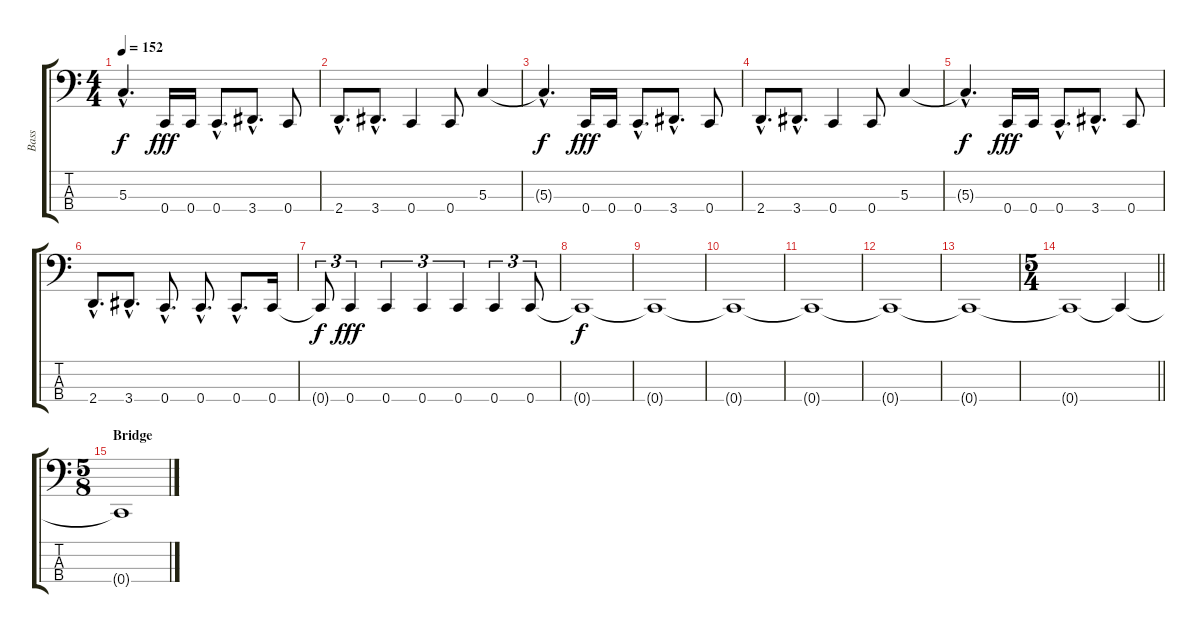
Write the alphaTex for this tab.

\track ("Bass" "Bass") {instrument electricbassfinger}
\staff {score tabs}
\tuning (F2 C2 G1 C1) {hide}
\ts (4 4)
\tempo 152
\clef f4
\ks c
5.3{hac t}.4{d dy f} 0.4.16{dy fff} 0.4.16 0.4{hac}.8{d} 3.4{hac}.8{d} 0.4.8 |
2.4{hac}.8{d} 3.4{hac}.8{d} 0.4.4 0.4.8 5.3.4 |
5.3{hac t}.4{d dy f} 0.4.16{dy fff} 0.4.16 0.4{hac}.8{d} 3.4{hac}.8{d} 0.4.8 |
2.4{hac}.8{d} 3.4{hac}.8{d} 0.4.4 0.4.8 5.3.4 |
5.3{hac t}.4{d dy f} 0.4.16{dy fff} 0.4.16 0.4{hac}.8{d} 3.4{hac}.8{d} 0.4.8 |
2.4{hac}.8{d} 3.4{hac}.8{d} 0.4{hac}.8{d} 0.4{hac}.8{d} 0.4{hac}.8{d} 0.4.16 |
0.4{t}.8{tu (3 2) dy f} 0.4.4{tu (3 2) dy fff} 0.4.4{tu (3 2)} 0.4.4{tu (3 2)} 0.4.4{tu (3 2)} 0.4.4{tu (3 2)} 0.4.8{tu (3 2)} |
0.4{t}.1{dy f} |
0.4{t}.1 |
0.4{t}.1 |
0.4{t}.1 |
0.4{t}.1 |
0.4{t}.1{volume 2} |
\ts (5 4)
\barLineRight lightlight
0.4{t}.1 0.4{t}.4 |
\ts (5 8)
\section ("" "Bridge")
0.4{t}.1
